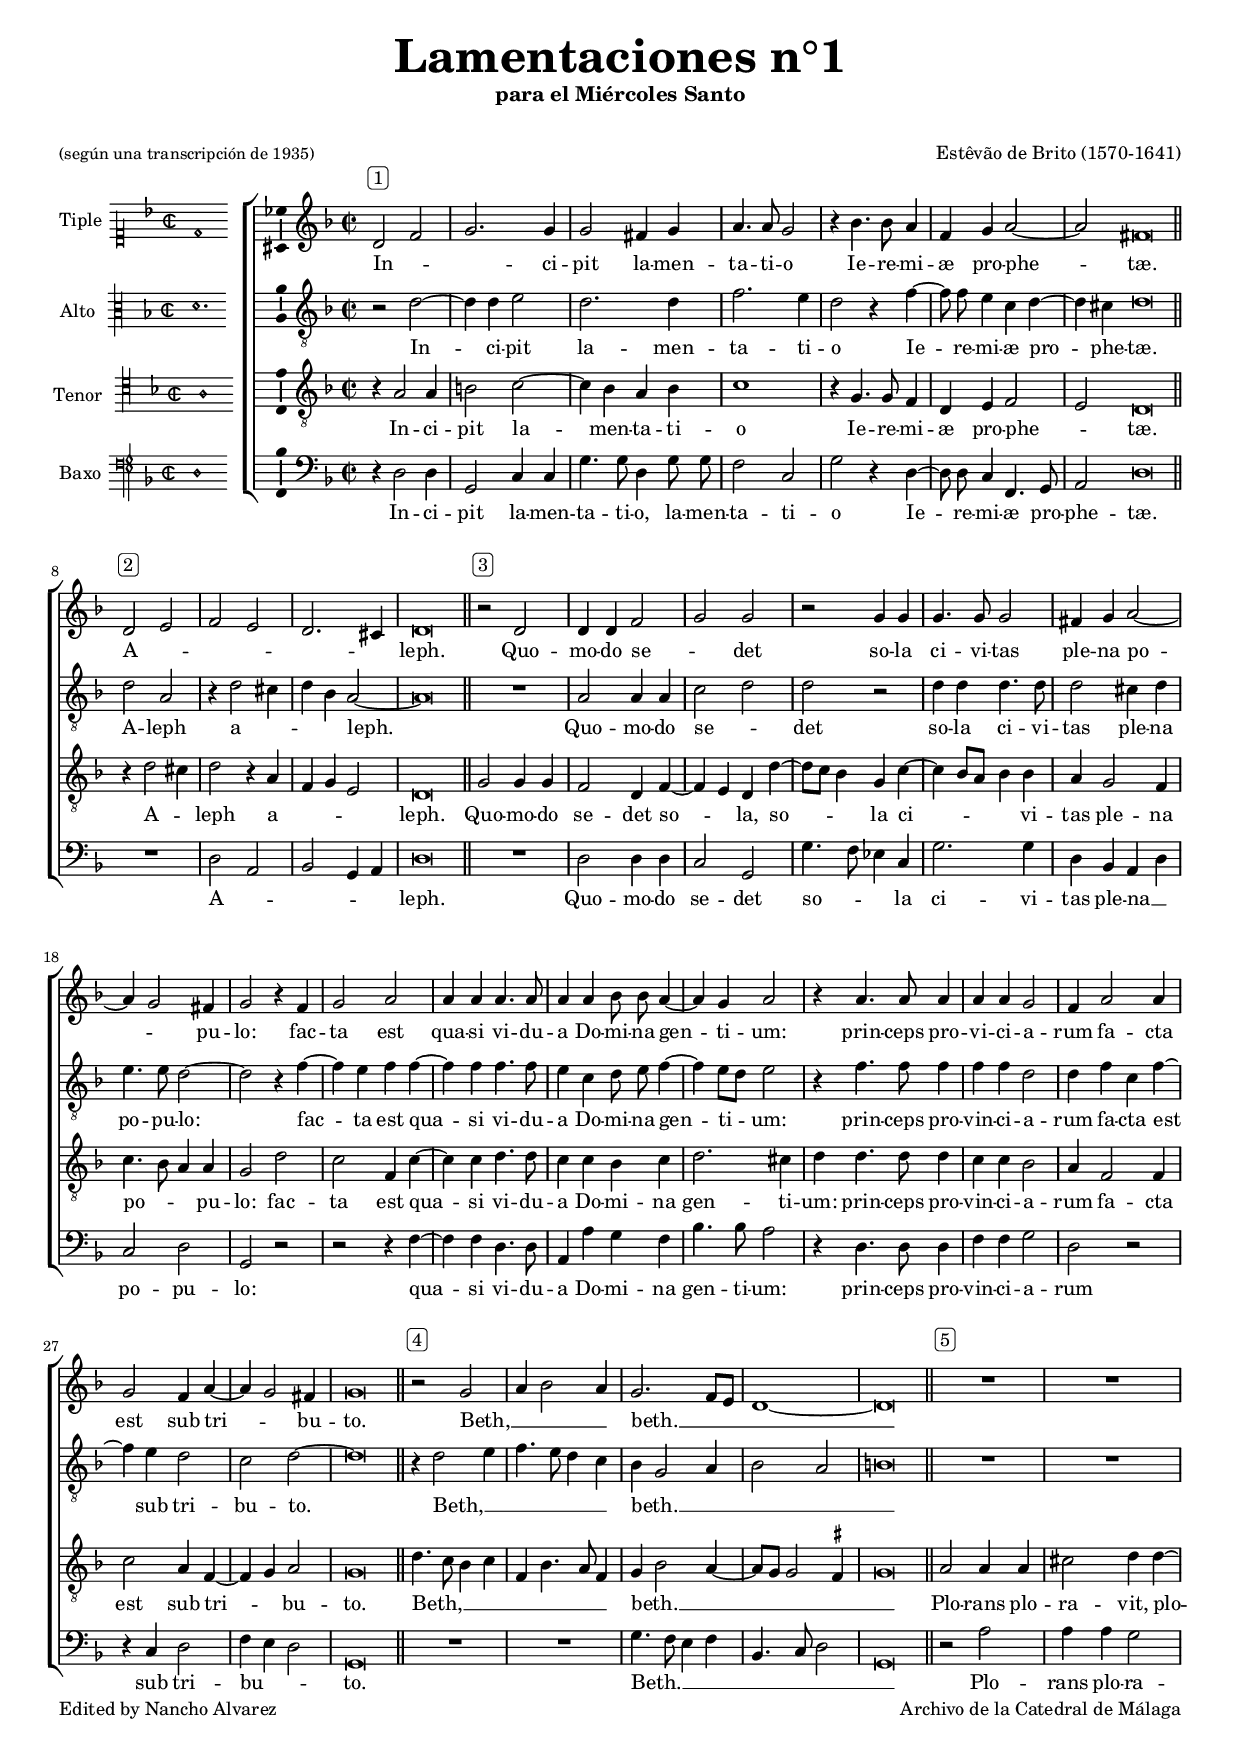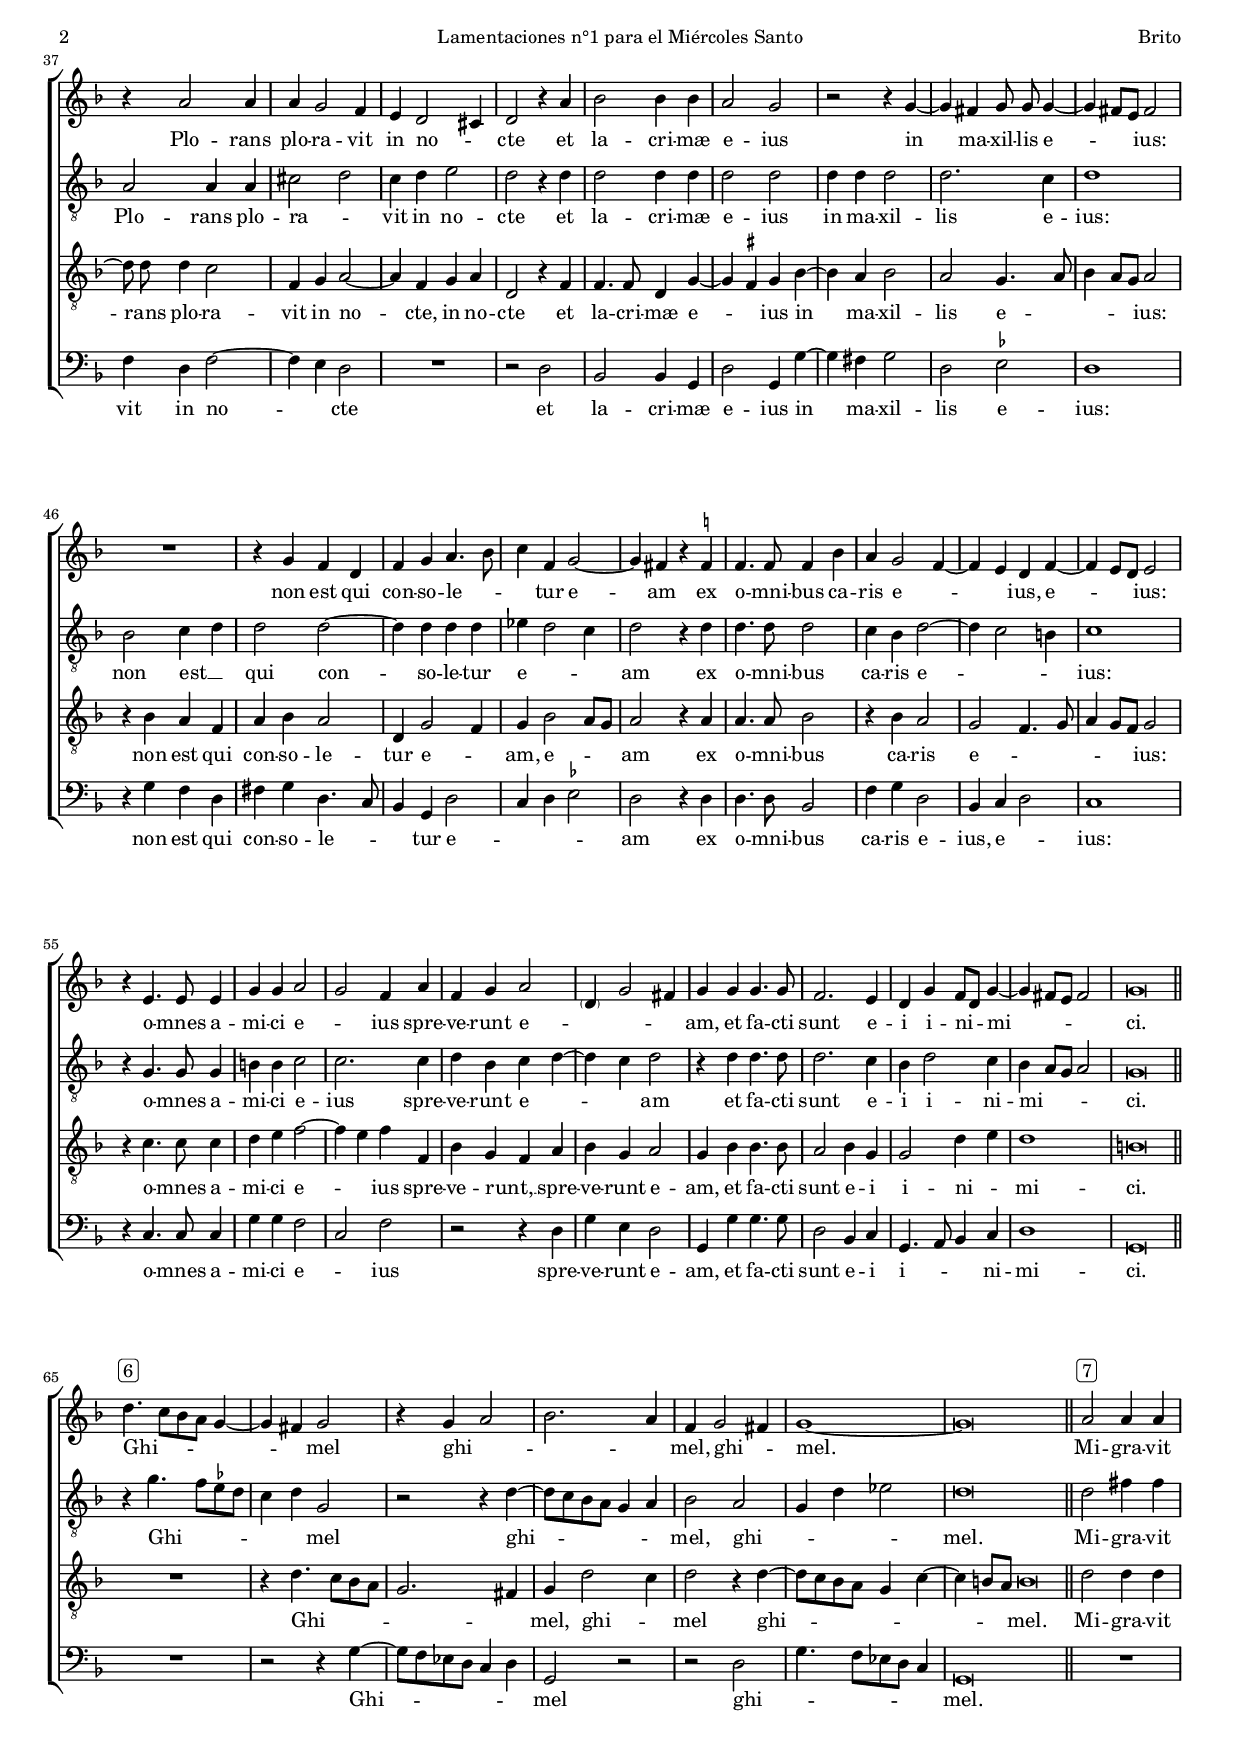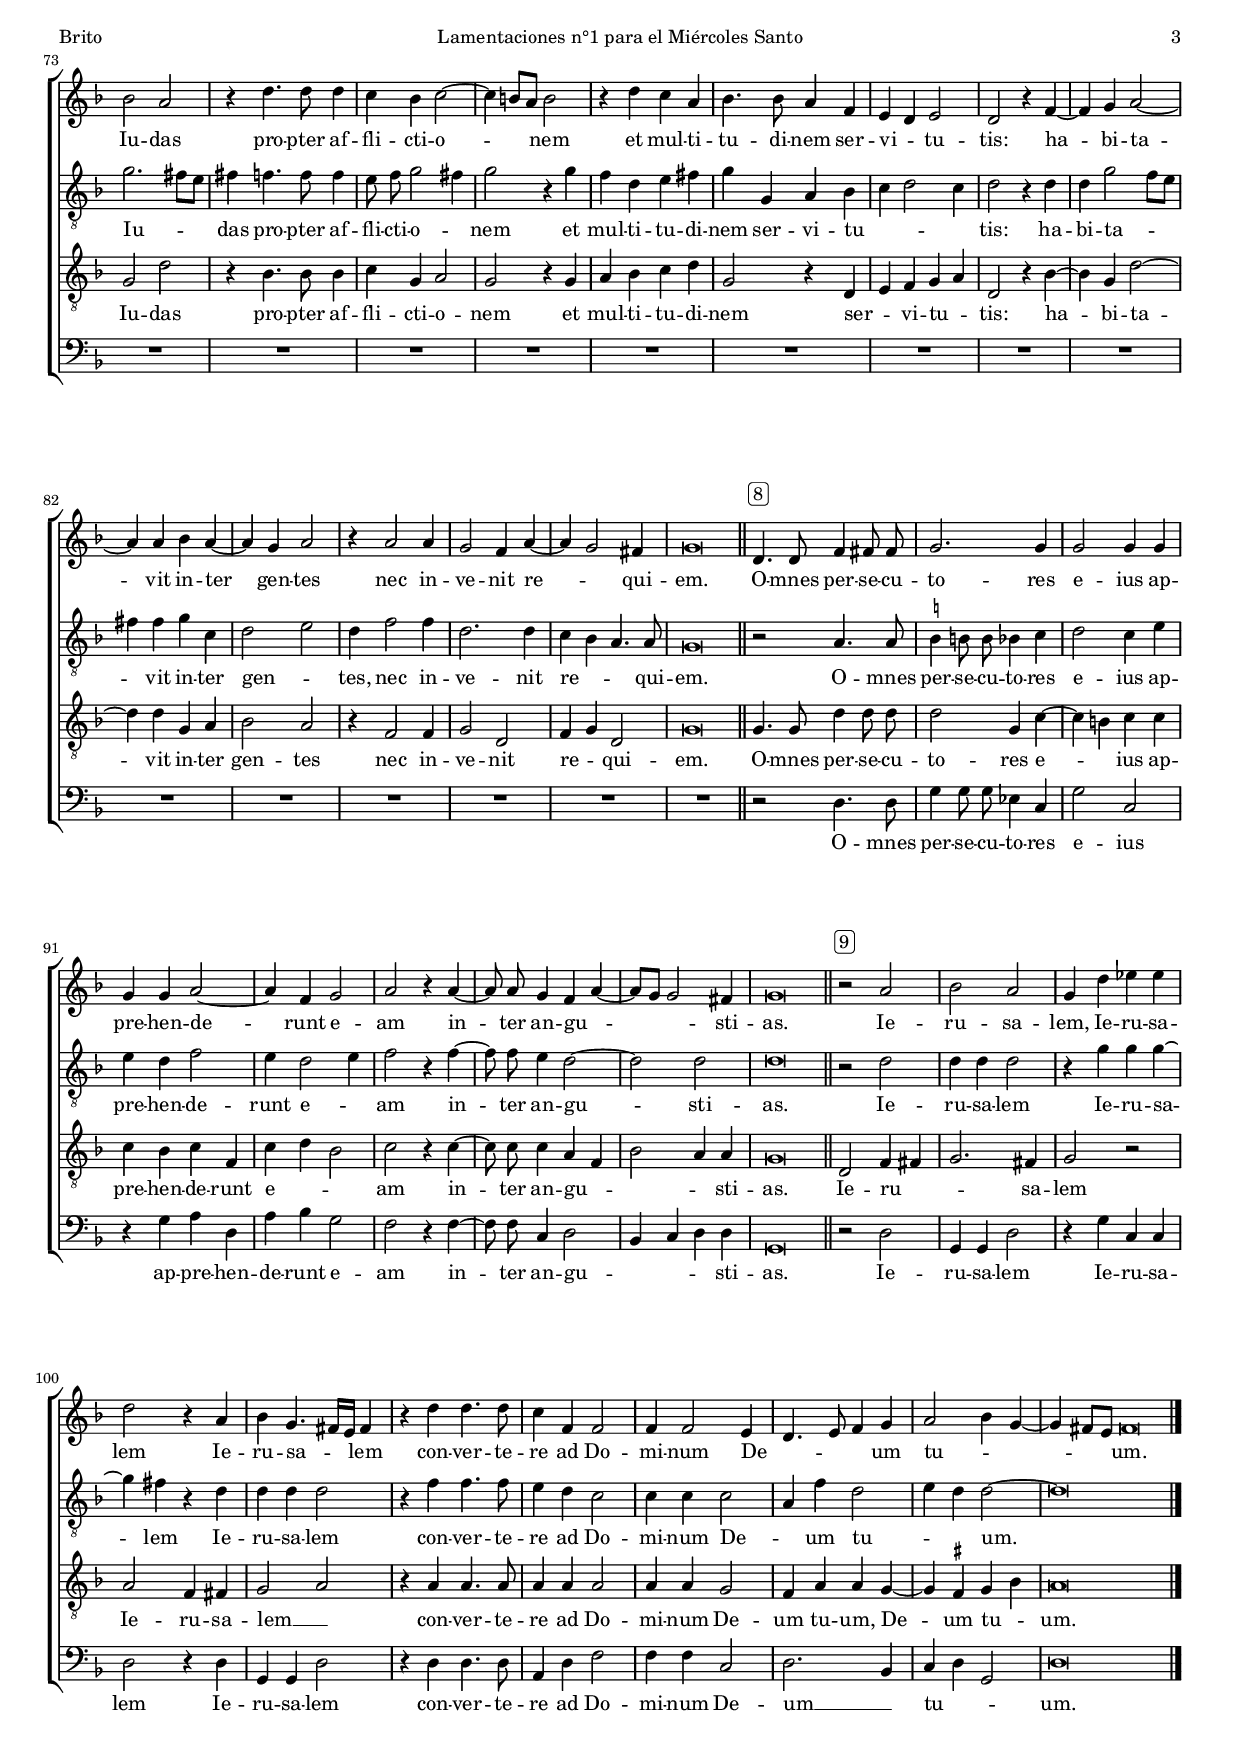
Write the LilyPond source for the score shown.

\version "2.11.45"

#(set-default-paper-size "a4")
#(set-global-staff-size 16.0)
#(ly:set-option 'point-and-click #f)

italicas=\override LyricText #'font-shape = #'italic
rectas=\override LyricText #'font-shape = #'upright
ss=\once \set suggestAccidentals = ##t
incipitwidth = 20


\header {
	title=\markup{\bigger \bigger \bigger \bigger "Lamentaciones n°1"}
	subtitle="para el Miércoles Santo"
	subsubtitle= " "
	composer="Estêvão de Brito (1570-1641)"
	%opus="(-)"
	poet=\markup{\smaller "(según una transcripción de 1935)" }
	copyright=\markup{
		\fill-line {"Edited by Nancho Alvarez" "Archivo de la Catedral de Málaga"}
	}
%	tagline=""
}

global={\key f \major \time 2/2 \skip 1*7 \bar "||"  %1
				\skip 1*4 \bar "||"  %2
				\skip 1*18 \bar "||" %3
				\skip 1*5 \bar "||"  %4
				\skip 1*30 \bar "||" \break %5
				\skip 1*7 \bar "||"  %6
				\skip 1*16 \bar "||" %7
				\skip 1*9 \bar "||"  %8
				\skip 1*11 \bar "|." %9
}


cantus=\relative c'{
	\override  TextScript #'padding = #2
	d2^\markup{\rounded-box 1} f g2. g4 g2 fis4 g
	a4. a8 g2 r4 bes4. bes8 a4 f g a2 ~ a fis\breve*1/4
	d2^\markup{\rounded-box 2} e f e d2. cis4 d\breve*1/2
	r2^\markup{\rounded-box 3} d2 d4 d f2 g g r
	g4 g g4. g8 g2 fis4 g a2 ~ a4 g2 fis4
	g2 r4 f g2 a a4 a a4. a8 a4 a
	bes8 \noBeam bes a4 ~ a g a2 r4 a4. a8 a4 a a g2
	f4 a2 a4 g2 f4 a ~ a g2 fis4 g\breve*1/2
	r2^\markup{\rounded-box 4} g a4 bes2 a4 g2. f8 e d1 ~ d\breve*1/2
	s4*0^\markup{\rounded-box 5} R1 R r4 a'2 a4 a g2 f4 e4 d2 cis4 d2 r4 a'
	bes2 bes4 bes a2 g r2 r4 g ~ g fis g8 \noBeam g g4 ~ g fis8 e fis2 R1 r4 g f d 
	f4 g a4. bes8 c4 f, g2 ~ g4 fis r \ss f! f4. f8 f4 bes a4 g2 f4 ~ f e d f ~ f4 e8 d e2
	r4 e4. e8 e4 g4 g a2 g f4 a f g a2 <\parenthesize d,>4 g2 fis4 g4 g g4. g8 f2. e4
	d4 g f8 d g4 ~ g fis8 e fis2 g\breve*1/2
	d'4.^\markup{\rounded-box 6} c8[ bes a] g4 ~ g fis g2 r4 g
	a2 bes2. a4 f g2 fis4 g1 ~ g\breve*1/2
	a2^\markup{\rounded-box 7} a4 a bes2 a r4 d4. d8 d4 
	c4 bes c2 ~ c4 b8 a b2 r4 d c a
	bes4. bes8 a4 f e d e2 d r4 f ~ f g a2 ~ a4 a bes a4 ~ a g a2 r4 a2 a4
	g2 f4 a ~ a g2 fis4 g\breve*1/2
	d4.^\markup{\rounded-box 8} d8 f4 fis8 \noBeam fis g2. g4 g2
	g4 g g g a2 ~ a4 f g2 a r4 a ~ a8 \noBeam a8 g4 f a ~ a8 g g2 fis4 g\breve*1/2
	r2^\markup{\rounded-box 9} a bes a g4 d' ees ees d2 r4 a bes g4. fis16 e fis4 r4 d'
	d4. d8 c4 f, f2 f4 f2 e4 d4. e8 f4 g a2 bes4 g ~ g fis8 e fis\breve*1/4
}

altus=\relative c'{
	r2 d2 ~ d4 d e2 d2. d4 f2. e4
	d2 r4 f ~ f8 \noBeam f e4 c d ~ d4 cis d\breve*1/4
	d2 a r4 d2 cis4 d4 bes a2 ~ a\breve*1/2
	R1 a2 a4 a c2 d d
	r2 d4 d d4. d8 d2 cis4 d e4. e8 d2 ~
	d r4 f ~ f e f f ~ f f f4. f8 e4 c
	d8 \noBeam e f4 ~ f e8 d e2 r4 f4. f8 f4 f4 f d2
	d4 f c f ~ f e d2 c d ~ d\breve*1/2
	r4 d2 e4 f4. e8 d4 c bes g2 a4 bes2 a b\breve*1/2
	R R a2 a4 a cis2 d c4 d e2 d r4 d
	d2 d4 d d2 d d4 d d2 d2. c4 d1 bes2 c4 d d2 d ~
	d4 d d d ees d2 c4 d2 r4 d d4. d8 d2 c4 bes d2 ~ d4 c2 b4 c1
	r4 g4. g8 g4 b b c2 c2. c4 d bes c4 d ~d c d2 r4 d d4. d8 d2. c4
	bes4 d2 c4 bes4 a8 g a2 g\breve*1/2
	r4 g'4. f8 \ss ees d c4 d g,2 r2
	r4 d' ~ d8 c bes a g4 a bes2 a g4 d' ees2 d\breve*1/2
	d2 fis4 fis g2. fis8 e fis4 f4. f8 f4
	e8 \noBeam f g2 fis4 g2 r4 g f d e fis
	g4 g, a bes c d2 c4 d2 r4 d d g2 f8 e 
	fis4 fis g c, d2 e d4 f2 f4
	d2. d4 c bes a4. a8 g\breve*1/2
	r2 a4. a8 \ss b4 b!8 \noBeam b bes4 c d2
	c4 e e d f2 e4 d2 e4 f2 r4 f ~ f8 \noBeam f e4 d2 ~ d d d\breve*1/2
	r2 d d4 d d2 r4 g g g ~ g fis r4 d d d d2 r4 f
	f4. f8 e4 d c2 c4 c c2 a4 f' d2 e4 d d2 ~ d\breve*1/2
}

tenor=\relative c'{
	r4 a2 a4 b2 c ~ c4 bes a bes c1 
	r4 g4. g8 f4 d4 e f2 e2 d\breve*1/4
	r4 d'2 cis4 d2 r4 a f4 g e2 d\breve*1/2
	g2 g4 g f2 d4 f ~ f e d d'4 ~ d8 c bes4
	g4 c ~ c bes8 a bes4 bes a g2 f4 c'4. bes8 a4 a
	g2 d' c f,4 c' ~ c c d4. d8 c4 c
	bes4 c d2. cis4 d4 d4. d8 d4 c4 c bes2
	a4 f2 f4 c'2 a4 f ~ f g a2 g\breve*1/2
	d'4. c8 bes4 c f, bes4. a8 f4 g4 bes2 a4 ~ a8 g g2 \ss fis4 g\breve*1/2
	a2 a4 a cis2 d4 d4 ~ d8 \noBeam d d4 c2 f,4 g a2 ~ a4 f g a d,2 r4 f
	f4. f8 d4 g ~ g \ss fis g bes ~ bes a bes2 a g4. a8 bes4 a8 g a2 r4 bes a f a bes a2 
	d,4 g2 f4 g bes2 a8 g a2 r4 a a4. a8 bes2 r4 bes a2 g f4. g8 a4 g8 f g2
	r4 c4. c8 c4 d e f2 ~ f4 e4 f f, bes g f a bes g a2 g4 bes bes4. bes8 a2 bes4 g4
	g2 d'4 e d1 b\breve*1/2
	R1 r4 d4. c8 bes a g2. fis4 g4 d'2 c4 d2 r4 d ~ d8 c bes a g4 c ~ c4 b8 a b\breve*1/4
	d2 d4 d g,2 d' r4 bes4. bes8 bes4
	c4 g a2 g2 r4 g a bes c d
	g,2 r4 d e f g a d,2 r4 bes' ~ bes g
	d'2 ~ d4 d g, a bes2 a r4 f2 f4
	g2 d f4 g d2 g\breve*1/2
	g4. g8 d'4 d8 \noBeam d d2 g,4 c ~ c b
	c4 c c bes c f, c' d bes2 c r4 c ~ c8 \noBeam c c4 a f bes2 a4 a g\breve*1/2
	d2 f4 fis g2. fis4 g2 r a f4 fis g2 a r4 a
	a4. a8 a4 a a2 a4 a g2 f4 a a g ~ g \ss fis g bes a\breve*1/2
}

bassus=\relative c{
	r4 d2 d4
	g,2 c4 c
	g'4. g8 d4 g8 \noBeam g
	f2 c
	g' r4 d ~
	d8 \noBeam d c4 f,4. g8
	a2 d\breve*1/4
	R1
	d2 a bes g4 a d\breve*1/2
	R1 d2 d4 d c2 g g'4. f8
	ees4 c g'2. g4 d bes a d c2 d
	g,2 r r r4 f'4 ~ f f d4. d8 a4 a'
	g4 f bes4. bes8 a2 r4 d,4. d8 d4 f f g2
	d2 r r4 c d2 f4 e d2 g,\breve*1/2
	R1 R g'4. f8 e4 f bes,4. c8 d2 g,\breve*1/2
	r2 a'a4 a g2 f4 d f2 ~ f4 e d2 R1 r2 d
	bes2 bes4 g d'2 g,4 g' ~ g fis g2 d \ss ees2 d1 r4 g f d fis g d4. c8
	bes4 g d'2 c4 d \ss ees2 d r4 d d4. d8 bes2 f'4 g d2 bes4 c d2 c1
	r4 c4. c8 c4 g' g f2 c f r r4 d g e d2 g,4 g' g4. g8 d2 bes4 c
	g4. a8 bes4 c d1 g,\breve*1/2
	R1 r2 r4 g' ~ g8 f ees d
	c4 d g,2 r r2 d' g4. f8[ ees d] c4 g\breve*1/2
	R1*16
	r2 d'4. d8 g4 g8 \noBeam g ees4 c g'2
	c,2 r4 g' a d, a' bes g2 f r4 f ~ f8 \noBeam f c4 d2 bes4 c d d g,\breve*1/2
	r2 d' g,4 g d'2 r4 g c, c d2 r4 d g, g d'2 r4 d
	d4. d8 a4 d f2 f4 f c2 d2. bes4 c d g,2 d'\breve*1/2 
}


textocantus=\lyricmode{
In -- _ _ ci -- pit la -- men -- ta -- ti -- o
Ie -- re -- mi -- æ pro -- phe -- tæ.
A -- _ _ _ _ _ leph.
Quo -- mo -- do se -- _ det 
so -- la ci -- vi -- tas ple -- na po -- _ pu -- lo:
fac -- ta est qua -- si vi -- du -- a Do -- mi -- na gen -- ti -- um:
prin -- ceps pro -- vi -- ci -- a -- rum fa -- cta est sub tri -- _ bu -- to.
Beth, __ _ _ _ beth. __ _ _ _  
Plo -- rans plo -- ra -- vit in no -- _ cte 
et la -- cri -- mæ e -- ius in ma -- xil -- lis e -- _ _ ius:
non est qui con -- so -- le -- _ _ tur e -- am
ex o -- mni -- bus ca -- ris e -- _ _ ius, e -- _ _ ius:
o -- mnes a -- mi -- ci e -- _ ius spre -- ve -- runt e -- _ _ _ am,
et fa -- cti sunt e -- i i -- ni -- _ mi -- _ _ _ ci.
Ghi -- _ _ _ _ _ mel
ghi -- _ _ _ mel, ghi -- _ mel.
Mi -- gra -- vit Iu -- das pro -- pter af -- fli -- cti -- o -- _ _ nem
et mul -- ti -- tu -- di -- nem ser -- vi -- _ tu -- tis:
ha -- bi -- ta -- vit in -- ter gen -- tes
nec in -- ve -- nit re -- _ qui -- em.
O -- mnes per -- se -- cu -- to -- res e -- ius 
ap -- pre -- hen -- de -- runt e -- am
in -- ter an -- gu -- _ _ _ sti -- as.
Ie -- ru -- sa -- lem, 
Ie -- ru -- sa -- lem
Ie -- ru -- sa -- _ _ lem
con -- ver -- te -- re ad Do -- mi -- num De -- _ _ _ um tu -- _ _ _ _ um.
}

textoaltus=\lyricmode{
In -- ci -- pit la -- men -- ta -- ti -- o
Ie -- re -- mi -- æ pro -- phe -- tæ.
A -- leph a -- _ _ _ leph. 
Quo -- mo -- do se -- _ det
so -- la ci -- vi -- tas ple -- na po -- pu -- lo:
fac -- ta est qua -- si vi -- du -- a Do -- mi -- na gen -- ti -- _ um:
prin -- ceps pro -- vin -- ci -- a -- rum
fa -- cta est sub tri -- bu -- to.
Beth, __ _ _ _ _ _ beth. __ _ _ _ _ _ 
Plo -- rans plo -- ra -- _ vit in no -- cte 
et la -- cri -- mæ e -- ius in ma -- xil -- lis e -- ius:
non est __ _ qui con -- so -- le -- tur e -- _ _ am
ex o -- mni -- bus ca -- ris e -- _ _ ius:
o -- mnes a -- mi -- ci e -- ius spre -- ve -- runt e -- _ _ am
et fa -- cti sunt e -- i i -- ni -- mi -- _ _ _ ci.
Ghi -- _ _ _ _ _ mel
ghi -- _ _ _ _ _ mel, ghi -- _ _ _ mel.
Mi -- gra -- vit Iu -- _ _ das pro -- pter af -- fli -- cti -- o -- _ nem
et mul -- ti -- tu -- di -- nem ser -- vi -- tu -- _ _ _ tis:
ha -- bi -- ta -- _ _ _ vit in -- ter gen -- _ tes, 
nec in -- ve -- nit re -- _ _ qui -- em. 
O -- mnes per -- se -- cu -- to -- res e -- ius
ap -- pre -- hen -- de -- runt e -- _ am
in -- ter an -- gu -- sti -- as.
Ie -- ru -- sa -- lem
Ie -- ru -- sa -- lem
Ie -- ru -- sa -- lem
con -- ver -- te -- re ad Do -- mi -- num De -- _ um tu -- _ _ um. 
}

textotenor=\lyricmode{
In -- ci -- pit la -- men -- ta -- ti -- o
Ie -- re -- mi -- æ pro -- phe -- _ tæ.
A -- _ leph a -- _ _ _ leph.
Quo -- mo -- do se -- det so -- _ la, so -- _ _ la ci -- _ _ _ vi -- tas 
ple -- na po -- _ _ pu -- lo: 
fac -- ta est qua -- si vi -- du -- a Do -- mi -- na gen -- ti -- um:
prin -- ceps pro -- vin -- ci -- a -- rum
fa -- cta est sub tri -- _ bu -- to.
Beth, __ _ _ _ _ _ _ _ beth. __ _ _ _ _ _ _ 
Plo -- rans plo -- ra -- vit, plo -- rans plo -- ra -- vit in no -- cte, in no -- cte
et la -- cri -- mæ e -- _ ius in ma -- xil -- lis e -- _ _ _ _ ius:
non est qui con -- so -- le -- tur e -- _ am, e -- _ _ am
ex o -- mni -- bus ca -- ris e -- _ _ _ _ _ ius:
o -- mnes a -- mi -- ci e -- _ ius spre -- ve -- runt, __ _ spre -- ve -- runt e -- am,
et fa -- cti sunt e -- i i -- ni -- _ mi -- ci.
Ghi -- _ _ _ _ _ mel, ghi -- _ mel
ghi -- _ _ _ _ _ _ _ mel.
Mi -- gra -- vit Iu -- das pro -- pter af -- fli -- cti -- o -- nem 
et mul -- ti -- tu -- di -- nem
ser -- _ vi -- tu -- _ tis:
ha -- bi -- ta -- vit in -- ter gen -- tes 
nec in -- ve -- nit re -- _ qui -- em.
O -- mnes per -- se -- cu -- to -- res e -- _ ius 
ap -- pre -- hen -- de -- runt e -- _ _ am
in -- ter an -- gu -- _ _ _ sti -- as.
Ie -- ru -- _ _ sa -- lem
Ie -- ru -- sa -- lem __ _ 
con -- ver -- te -- re ad Do -- mi -- num De -- um tu -- um,
De -- um tu -- _ um. 
}

textobassus=\lyricmode{
In -- ci -- pit la -- men -- ta -- ti -- o,
la -- men -- ta -- ti -- o
Ie -- re -- mi -- æ pro -- phe -- tæ.
A -- _ _ _ _ leph.
Quo -- mo -- do se -- det so -- _ _ la ci -- vi -- tas ple -- na __ _ 
po -- pu -- lo: 
qua -- si vi -- du -- a Do -- mi -- na gen -- ti -- um:
prin -- ceps pro -- vin -- ci -- a -- rum
sub tri -- bu -- _ _ to.
Beth. __ _ _ _ _ _ _ _ 
Plo -- rans plo -- ra -- vit in no -- _ cte
et la -- cri -- mæ e -- ius in ma -- xil -- lis e -- ius:
non est qui con -- so -- le -- _ _ tur e -- _ _ _ am 
ex o -- mni -- bus ca -- ris e -- ius, e -- _ ius:
o -- mnes a -- mi -- ci e -- _ ius spre -- ve -- runt e -- am, 
et fa -- cti sunt e -- i i -- _ _ ni -- mi -- ci.
Ghi -- _ _ _ _ _ mel
ghi -- _ _ _ _ _ mel.
O -- mnes per -- se -- cu -- to -- res e -- ius
ap -- pre -- hen -- de -- runt e -- am
in -- ter an -- gu -- _ _ _ sti -- as.
Ie -- ru -- sa -- lem
Ie -- ru -- sa -- lem
Ie -- ru -- sa -- lem
con -- ver -- te -- re ad Do -- mi -- num De -- um __ _ tu -- _ _ um.
}



incipitcantus=\markup{
	\score{
		{ 
		\set Staff.instrumentName="Tiple "
		\override NoteHead   #'style = #'neomensural
		\override Rest #'style = #'neomensural
		\override Staff.TimeSignature #'style = #'neomensural
		\cadenzaOn 
		\clef "petrucci-c1"
		\key f \major
		\time 2/2
		d'1
		} 
	\layout {
		\context {\Voice
			\remove Ligature_bracket_engraver
			\consists Mensural_ligature_engraver
		}
		line-width=\incipitwidth
		indent = 0
	}
	}
}


incipitaltus=\markup{
	\score{
		{ 
		\set Staff.instrumentName="Alto  "
		\override NoteHead   #'style = #'neomensural 
		\override Rest #'style = #'neomensural
		\override Staff.TimeSignature #'style = #'neomensural
		\cadenzaOn 
		\clef "petrucci-c3"
		\key f \major
		\time 2/2
		d'1.
		} 
	\layout {
		\context {\Voice
			\remove Ligature_bracket_engraver
			\consists Mensural_ligature_engraver
		}
		line-width=\incipitwidth
		indent = 0
	}
	}
}


incipittenor=\markup{
	\score{
		{ 
		\set Staff.instrumentName="Tenor  "
		\override NoteHead   #'style = #'neomensural 
		\override Rest #'style = #'neomensural
		\override Staff.TimeSignature #'style = #'neomensural
		\cadenzaOn 
		\clef "petrucci-c4"
		\key f \major
		\time 2/2
		a1
		} 
	\layout {
		\context {\Voice
			\remove Ligature_bracket_engraver
			\consists Mensural_ligature_engraver
		}
		line-width=\incipitwidth
		indent=0
	}
	}
}


incipitbassus=\markup{
	\score{
		{ 
		\set Staff.instrumentName="Baxo "
		\override NoteHead   #'style = #'neomensural 
		\override Rest #'style = #'neomensural
		\override Staff.TimeSignature #'style = #'neomensural
		\cadenzaOn 
		\clef "petrucci-f4"
		\key f \major
		\time 2/2
		d1
		} 
	\layout {
		\context {\Voice
			\remove Ligature_bracket_engraver
			\consists Mensural_ligature_engraver
		}
		line-width=\incipitwidth
		indent = 0
	}
	}
}





\score {
\new ChoirStaff<<

	\new Staff <<\global
	\new Voice="v1" {
		\set Staff.instrumentName=\incipitcantus
		\clef "treble"
		\cantus }
	\new Lyrics \lyricsto "v1" {\textocantus }
	>>

	
	\new Staff << \global
	\new Voice="v2" {
		\set Staff.instrumentName=\incipitaltus
		\clef "G_8" 
		\altus}
	\new Lyrics \lyricsto "v2" {\textoaltus }
	>>

	
	\new Staff <<\global
	\new Voice="v3" {
		\set Staff.instrumentName=\incipittenor
		\clef "G_8"
		\tenor }
	\new Lyrics \lyricsto "v3" {\textotenor }
	>>
	

	\new Staff <<\global
	\new Voice="v4" {
		\set Staff.instrumentName=\incipitbassus
		\clef "bass" 
		\bassus }
	\new Lyrics \lyricsto "v4" {\textobassus}
	>>
	
>>

\layout{ 
	\context {\Lyrics 
		\override VerticalAxisGroup #'minimum-Y-extent = #'(0 . 0) 
		%\override LyricText #'font-size = #1.2
		\override LyricHyphen #'minimum-distance = #0.33
	}
	\context {\Score 
		\override BarNumber #'padding = #2 
	}
	\context {\Voice 
		%melismaBusyProperties = #'() 
	}
	%\context { \RemoveEmptyStaffContext }
	\context {\Staff 
		%autoBeaming = ##f
		\override VerticalAxisGroup #'minimum-Y-extent = #'(0 . 6)
		\consists Ambitus_engraver 
		\override LigatureBracket #'padding = #1
	}
}

%\midi {}

}


\paper{
	evenHeaderMarkup=\markup  \fill-line { \fromproperty #'page:page-number-string "Lamentaciones n°1 para el Miércoles Santo" "Brito" }
	oddHeaderMarkup= \markup  \fill-line { \on-the-fly #not-first-page "Brito" \on-the-fly #not-first-page "Lamentaciones n°1 para el Miércoles Santo" \on-the-fly #not-first-page \fromproperty #'page:page-number-string }
	%system-count=8
	%line-width=19.0\cm
	ragged-last-bottom = ##f
	indent=3.3\cm
	between-system-padding = 0
	foot-separation=6\mm
	%head-separation=1\mm
}
